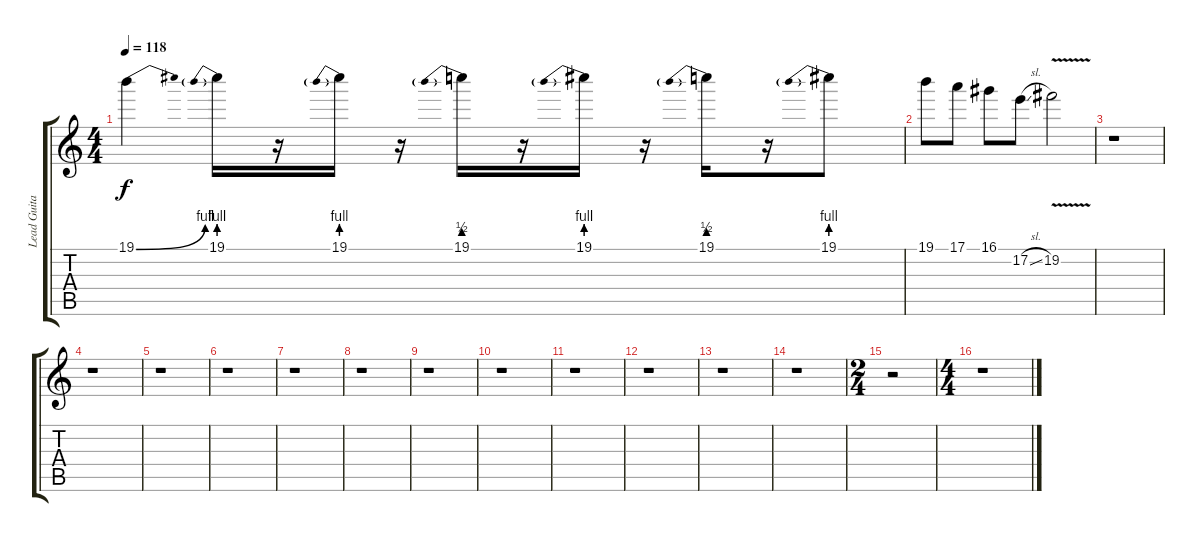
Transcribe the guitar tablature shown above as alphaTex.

\track ("Lead Guitar 1" "Lead Guita") {instrument overdrivenguitar}
\staff {score tabs}
\tuning (E4 B3 G3 D3 A2 E2) {hide}
\ts (4 4)
\tempo 118
\clef g2
\ks c
19.1{be (bend 0 0 60 4)}.4{dy f} 19.1{be (prebend 0 4 60 4)}.16 r.16 19.1{be (prebend 0 4 60 4)}.16 r.16 19.1{be (prebend 0 2 60 2)}.16 r.16 19.1{be (prebend 0 4 60 4)}.16 r.16 19.1{be (prebend 0 2 60 2)}.16 r.16 19.1{be (prebend 0 4 60 4)}.8 |
19.1.8 17.1.8 16.1.8 17.2{sl}.8 19.2{v}.2 |
r.1 |
r.1 |
r.1 |
r.1 |
r.1 |
r.1 |
r.1 |
r.1 |
r.1 |
r.1 |
r.1 |
r.1 |
\ts (2 4)
r.2 |
\ts (4 4)
r.1
